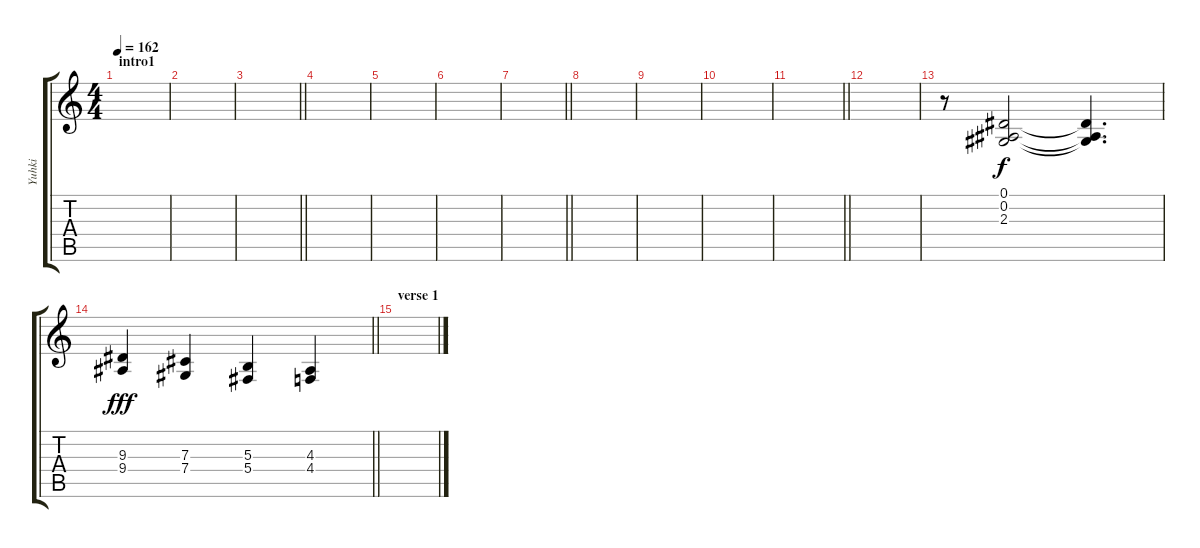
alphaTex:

\track ("Yuhki" "Yuhki") {instrument choiraahs}
\staff {score tabs}
\tuning (Eb4 Bb3 Gb3 Db3 Ab2 Eb2) {hide}
\ts (4 4)
\section ("" "intro1")
\tempo 162
\clef g2
\ks c
|
|
\barLineRight lightlight
|
|
|
|
\barLineRight lightlight
|
|
|
|
\barLineRight lightlight
|
|
r.8 (0.1 0.2 2.3).2 (0.1{t} 0.2{t} 2.3{t}).4{d} |
\barLineRight lightlight
(9.3 9.4).4{dy fff} (7.3 7.4).4 (5.3 5.4).4 (4.3 4.4).4 |
\section ("" "verse 1")
